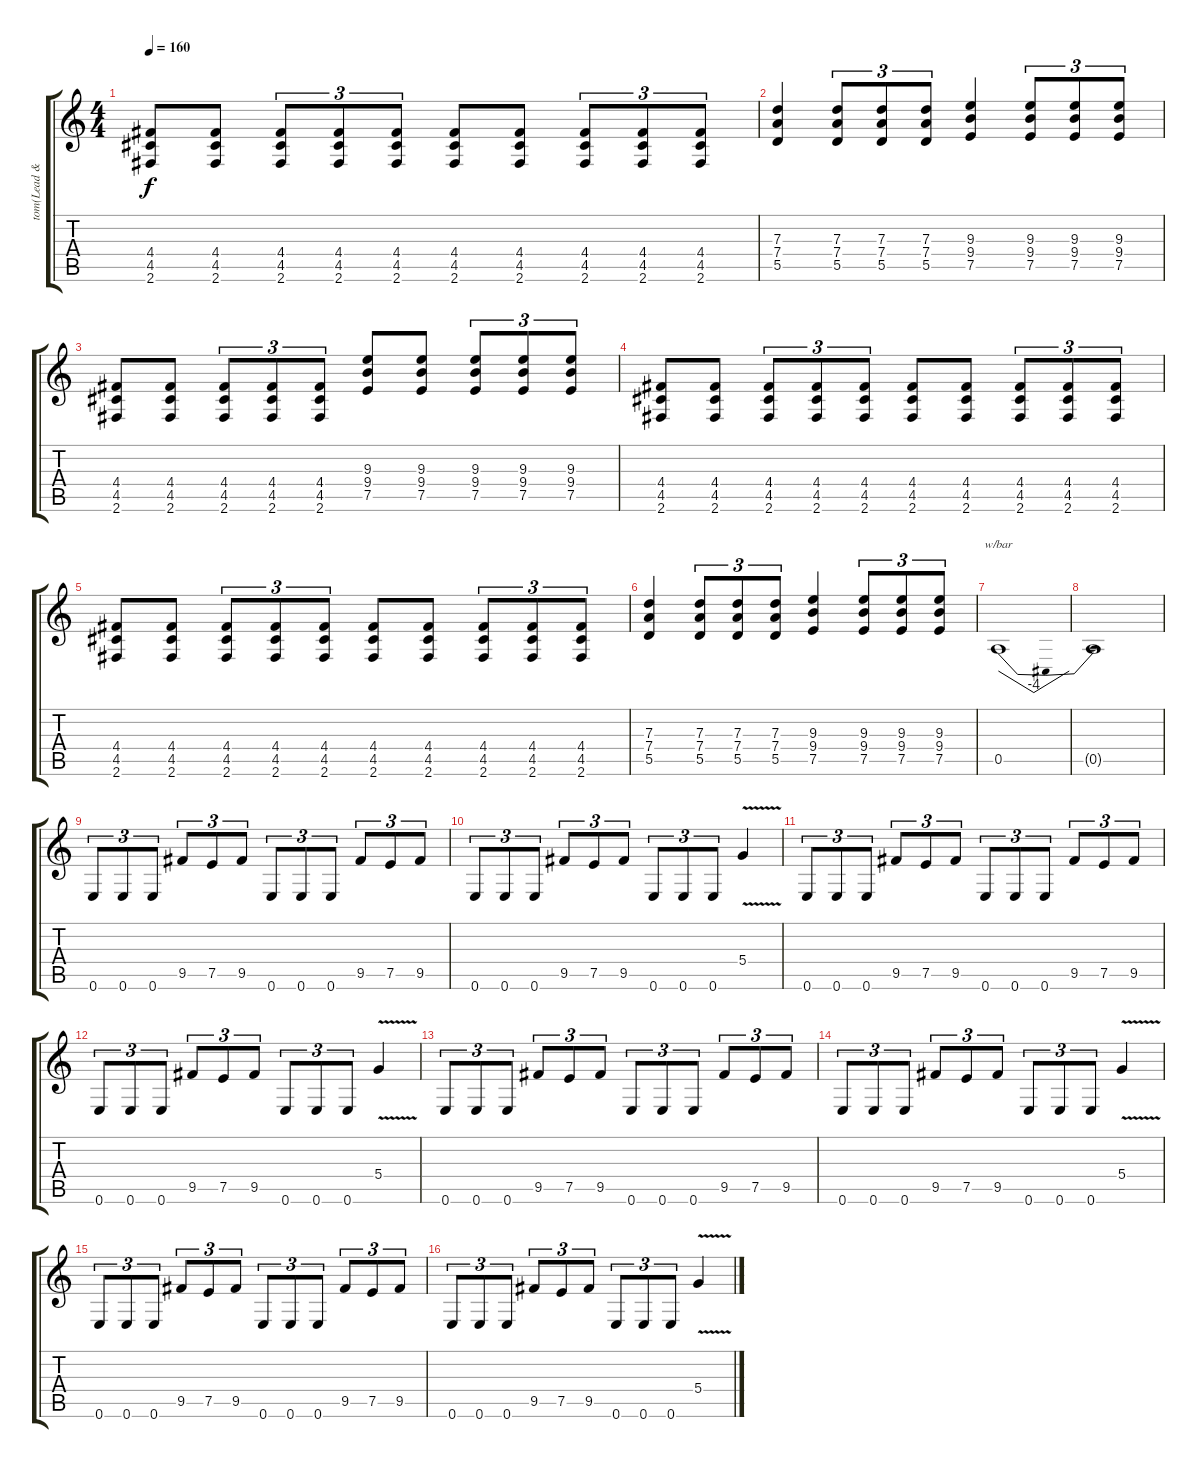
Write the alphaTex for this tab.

\track ("tom(Lead & Rhythm Guitars)" "tom(Lead &") {instrument distortionguitar}
\staff {score tabs}
\tuning (E4 B3 G3 D3 A2 E2) {hide}
\ts (4 4)
\tempo 160
\clef g2
\ks c
(4.4 4.5 2.6).8{dy f} (4.4 4.5 2.6).8 (4.4 4.5 2.6).8{tu (3 2)} (4.4 4.5 2.6).8{tu (3 2)} (4.4 4.5 2.6).8{tu (3 2)} (4.4 4.5 2.6).8 (4.4 4.5 2.6).8 (4.4 4.5 2.6).8{tu (3 2)} (4.4 4.5 2.6).8{tu (3 2)} (4.4 4.5 2.6).8{tu (3 2)} |
(7.3 7.4 5.5).4 (7.3 7.4 5.5).8{tu (3 2)} (7.3 7.4 5.5).8{tu (3 2)} (7.3 7.4 5.5).8{tu (3 2)} (9.3 9.4 7.5).4 (9.3 9.4 7.5).8{tu (3 2)} (9.3 9.4 7.5).8{tu (3 2)} (9.3 9.4 7.5).8{tu (3 2)} |
(4.4 4.5 2.6).8 (4.4 4.5 2.6).8 (4.4 4.5 2.6).8{tu (3 2)} (4.4 4.5 2.6).8{tu (3 2)} (4.4 4.5 2.6).8{tu (3 2)} (9.3 9.4 7.5).8 (9.3 9.4 7.5).8 (9.3 9.4 7.5).8{tu (3 2)} (9.3 9.4 7.5).8{tu (3 2)} (9.3 9.4 7.5).8{tu (3 2)} |
(4.4 4.5 2.6).8 (4.4 4.5 2.6).8 (4.4 4.5 2.6).8{tu (3 2)} (4.4 4.5 2.6).8{tu (3 2)} (4.4 4.5 2.6).8{tu (3 2)} (4.4 4.5 2.6).8 (4.4 4.5 2.6).8 (4.4 4.5 2.6).8{tu (3 2)} (4.4 4.5 2.6).8{tu (3 2)} (4.4 4.5 2.6).8{tu (3 2)} |
(4.4 4.5 2.6).8 (4.4 4.5 2.6).8 (4.4 4.5 2.6).8{tu (3 2)} (4.4 4.5 2.6).8{tu (3 2)} (4.4 4.5 2.6).8{tu (3 2)} (4.4 4.5 2.6).8 (4.4 4.5 2.6).8 (4.4 4.5 2.6).8{tu (3 2)} (4.4 4.5 2.6).8{tu (3 2)} (4.4 4.5 2.6).8{tu (3 2)} |
(7.3 7.4 5.5).4 (7.3 7.4 5.5).8{tu (3 2)} (7.3 7.4 5.5).8{tu (3 2)} (7.3 7.4 5.5).8{tu (3 2)} (9.3 9.4 7.5).4 (9.3 9.4 7.5).8{tu (3 2)} (9.3 9.4 7.5).8{tu (3 2)} (9.3 9.4 7.5).8{tu (3 2)} |
0.5.1{tbe (dip default 0 0 30 -16 60 0)} |
0.5{t}.1 |
0.6.8{tu (3 2)} 0.6.8{tu (3 2)} 0.6.8{tu (3 2)} 9.5.8{tu (3 2)} 7.5.8{tu (3 2)} 9.5.8{tu (3 2)} 0.6.8{tu (3 2)} 0.6.8{tu (3 2)} 0.6.8{tu (3 2)} 9.5.8{tu (3 2)} 7.5.8{tu (3 2)} 9.5.8{tu (3 2)} |
0.6.8{tu (3 2)} 0.6.8{tu (3 2)} 0.6.8{tu (3 2)} 9.5.8{tu (3 2)} 7.5.8{tu (3 2)} 9.5.8{tu (3 2)} 0.6.8{tu (3 2)} 0.6.8{tu (3 2)} 0.6.8{tu (3 2)} 5.4{v}.4 |
0.6.8{tu (3 2)} 0.6.8{tu (3 2)} 0.6.8{tu (3 2)} 9.5.8{tu (3 2)} 7.5.8{tu (3 2)} 9.5.8{tu (3 2)} 0.6.8{tu (3 2)} 0.6.8{tu (3 2)} 0.6.8{tu (3 2)} 9.5.8{tu (3 2)} 7.5.8{tu (3 2)} 9.5.8{tu (3 2)} |
0.6.8{tu (3 2)} 0.6.8{tu (3 2)} 0.6.8{tu (3 2)} 9.5.8{tu (3 2)} 7.5.8{tu (3 2)} 9.5.8{tu (3 2)} 0.6.8{tu (3 2)} 0.6.8{tu (3 2)} 0.6.8{tu (3 2)} 5.4{v}.4 |
0.6.8{tu (3 2)} 0.6.8{tu (3 2)} 0.6.8{tu (3 2)} 9.5.8{tu (3 2)} 7.5.8{tu (3 2)} 9.5.8{tu (3 2)} 0.6.8{tu (3 2)} 0.6.8{tu (3 2)} 0.6.8{tu (3 2)} 9.5.8{tu (3 2)} 7.5.8{tu (3 2)} 9.5.8{tu (3 2)} |
0.6.8{tu (3 2)} 0.6.8{tu (3 2)} 0.6.8{tu (3 2)} 9.5.8{tu (3 2)} 7.5.8{tu (3 2)} 9.5.8{tu (3 2)} 0.6.8{tu (3 2)} 0.6.8{tu (3 2)} 0.6.8{tu (3 2)} 5.4{v}.4 |
0.6.8{tu (3 2)} 0.6.8{tu (3 2)} 0.6.8{tu (3 2)} 9.5.8{tu (3 2)} 7.5.8{tu (3 2)} 9.5.8{tu (3 2)} 0.6.8{tu (3 2)} 0.6.8{tu (3 2)} 0.6.8{tu (3 2)} 9.5.8{tu (3 2)} 7.5.8{tu (3 2)} 9.5.8{tu (3 2)} |
0.6.8{tu (3 2)} 0.6.8{tu (3 2)} 0.6.8{tu (3 2)} 9.5.8{tu (3 2)} 7.5.8{tu (3 2)} 9.5.8{tu (3 2)} 0.6.8{tu (3 2)} 0.6.8{tu (3 2)} 0.6.8{tu (3 2)} 5.4{v}.4
